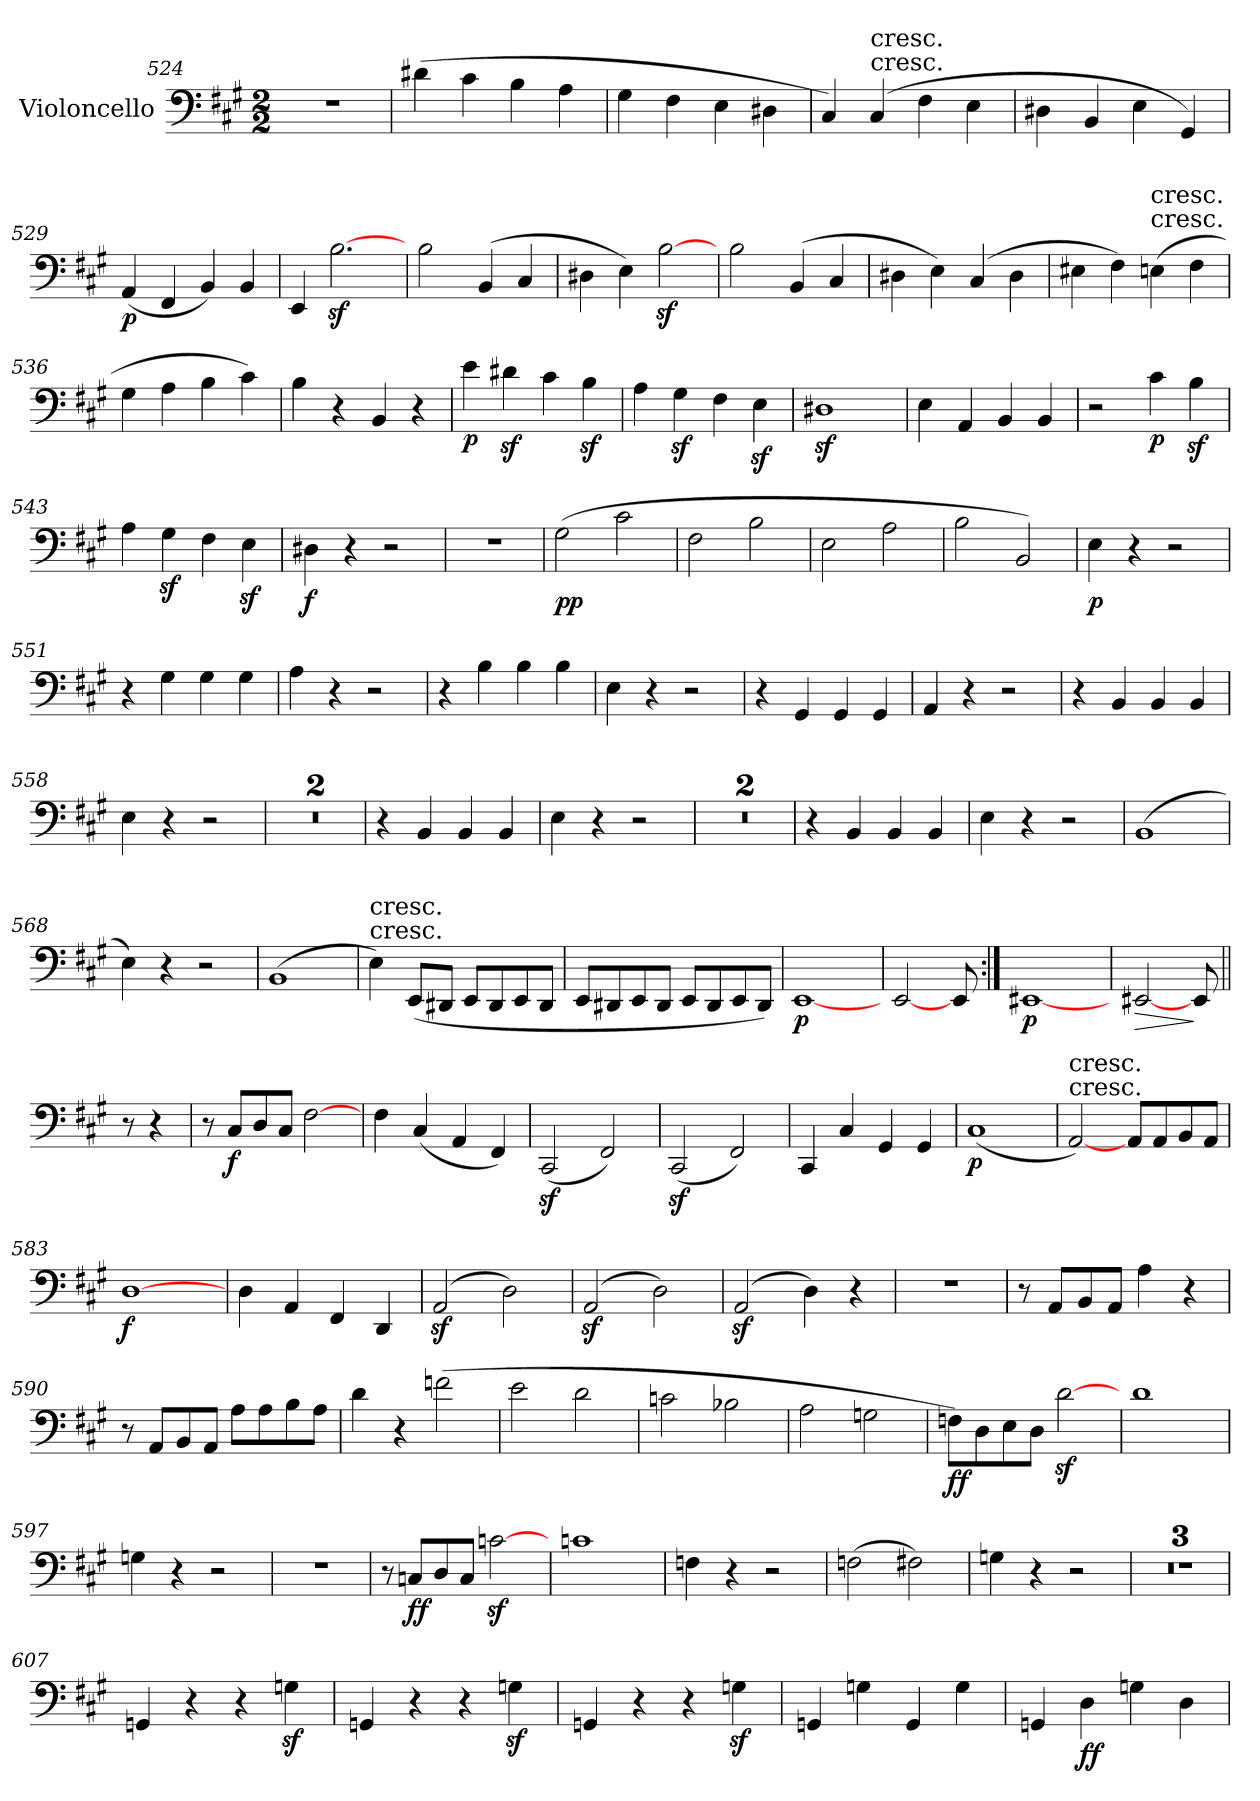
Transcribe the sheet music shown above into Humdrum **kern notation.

**kern	**dynam
*part1	*part1
*staff1	*staff1
*I"Violoncello	*
*I'Vc	*
*clefF4	*
*k[f#c#g#]	*
*A:	*
*M2/2	*
=524	=524
1r	.
=525	=525
(4d#X	.
4c#	.
4B	.
4A	.
=526	=526
4G#	.
4F#	.
4E	.
4D#X	.
=527	=527
4C#)	.
!LO:TX:t=cresc.	!
!LO:TX:a:t=cresc.	!
(4C#	.
4F#	.
4E	.
=528	=528
4D#X	.
4BB	.
4E	.
4GG#)	.
=529	=529
(4AA	p
4FF#	.
4BB)	.
4BB	.
=530	=530
4EE	.
[2.Bz	.
=531	=531
2B	.
(4BB	.
4C#	.
=532	=532
4D#X	.
4E)	.
[2Bz	.
=533	=533
2B	.
(4BB	.
4C#	.
=534	=534
4D#X	.
4E)	.
(4C#	.
4D#	.
=535	=535
4E#X	.
4F#)	.
!LO:TX:t=cresc.	!
!LO:TX:a:t=cresc.	!
(4En	.
4F#	.
=536	=536
4G#	.
4A	.
4B	.
4c#)	.
=537	=537
4B	.
4r	.
4BB	.
4r	.
=538	=538
4e	p
4d#Xz	.
4c#	.
4Bz	.
=539	=539
4A	.
4G#z	.
4F#	.
4Ez	.
=540	=540
1D#Xz	.
=541	=541
4E	.
4AA	.
4BB	.
4BB	.
=542	=542
2r	.
4c#	p
4Bz	.
=543	=543
4A	.
4G#z	.
4F#	.
4Ez	.
=544	=544
4D#X	f
4r	.
2r	.
=545	=545
1r	.
=546	=546
(2G#	pp
2c#	.
=547	=547
2F#	.
2B	.
=548	=548
2E	.
2A	.
=549	=549
2B	.
2BB)	.
=550	=550
4E	p
4r	.
2r	.
=551	=551
4r	.
4G#	.
4G#	.
4G#	.
=552	=552
4A	.
4r	.
2r	.
=553	=553
4r	.
4B	.
4B	.
4B	.
=554	=554
4E	.
4r	.
2r	.
=555	=555
4r	.
4GG#	.
4GG#	.
4GG#	.
=556	=556
4AA	.
4r	.
2r	.
=557	=557
4r	.
4BB	.
4BB	.
4BB	.
=558	=558
4E	.
4r	.
2r	.
=559	=559
1r	.
=560	=560
1r	.
=561	=561
4r	.
4BB	.
4BB	.
4BB	.
=562	=562
4E	.
4r	.
2r	.
=563	=563
1r	.
=564	=564
1r	.
=565	=565
4r	.
4BB	.
4BB	.
4BB	.
=566	=566
4E	.
4r	.
2r	.
=567	=567
(1BB	.
=568	=568
4E)	.
4r	.
2r	.
=569	=569
(1BB	.
=570	=570
!LO:TX:t=cresc.	!
!LO:TX:a:t=cresc.	!
4E)	.
(8EE/L	.
8DD#X/J	.
8EE/L	.
8DD#/	.
8EE/	.
8DD#/J	.
=571	=571
8EE/L	.
8DD#X/	.
8EE/	.
8DD#/J	.
8EE/L	.
8DD#/	.
8EE/	.
8DD#/J)	.
=572	=572
[1EE	p
=573	=573
[2EE	.
8EE	.
=574:|!	=574:|!
[1EE#X	p
=575	=575
!	!LO:HP:b
[2EE#X	>
8EE#	]
=||	=||
8r	.
4r	.
=576	=576
8r	.
8C#/L	f
8D/	.
8C#/J	.
[2F#	.
=577	=577
4F#	.
(4C#	.
4AA	.
4FF#)	.
=578	=578
(2CC#z	.
2FF#)	.
=579	=579
(2CC#z	.
2FF#)	.
=580	=580
4CC#	.
4C#	.
4GG#	.
4GG#	.
=581	=581
(1C#	p
=582	=582
!LO:TX:t=cresc.	!
!LO:TX:a:t=cresc.	!
[2AA)	.
8AA/L	.
8AA/	.
8BB/	.
8AA/J	.
=583	=583
[1D	f
=584	=584
4D	.
4AA	.
4FF#	.
4DD	.
=585	=585
(2AAz	.
2D)	.
=586	=586
(2AAz	.
2D)	.
=587	=587
(2AAz	.
4D)	.
4r	.
=588	=588
1r	.
=589	=589
8r	.
8AA/L	.
8BB/	.
8AA/J	.
4A	.
4r	.
=590	=590
8r	.
8AA/L	.
8BB/	.
8AA/J	.
8A\L	.
8A\	.
8B\	.
8A\J	.
=591	=591
4d	.
4r	.
(2fn	.
=592	=592
2e	.
2d	.
=593	=593
2cn	.
2B-X	.
=594	=594
2A	.
2Gn	.
=595	=595
8Fn\L)	ff
8D\	.
8E\	.
8D\J	.
[2dz	.
=596	=596
1d	.
=597	=597
4Gn	.
4r	.
2r	.
=598	=598
1r	.
=599	=599
8r	.
8Cn/L	ff
8D/	.
8C/J	.
[2cnz	.
=600	=600
1cn	.
=601	=601
4Fn	.
4r	.
2r	.
=602	=602
(2Fn	.
2F#X)	.
=603	=603
4Gn	.
4r	.
2r	.
=604	=604
1r	.
=605	=605
1r	.
=606	=606
1r	.
=607	=607
4GGn	.
4r	.
4r	.
4Gnz	.
=608	=608
4GGn	.
4r	.
4r	.
4Gnz	.
=609	=609
4GGn	.
4r	.
4r	.
4Gnz	.
=610	=610
4GGn	.
4Gn	.
4GG	.
4G	.
=611	=611
4GGn	.
4D	ff
4Gn	.
4D	.
=	=
*-	*-
